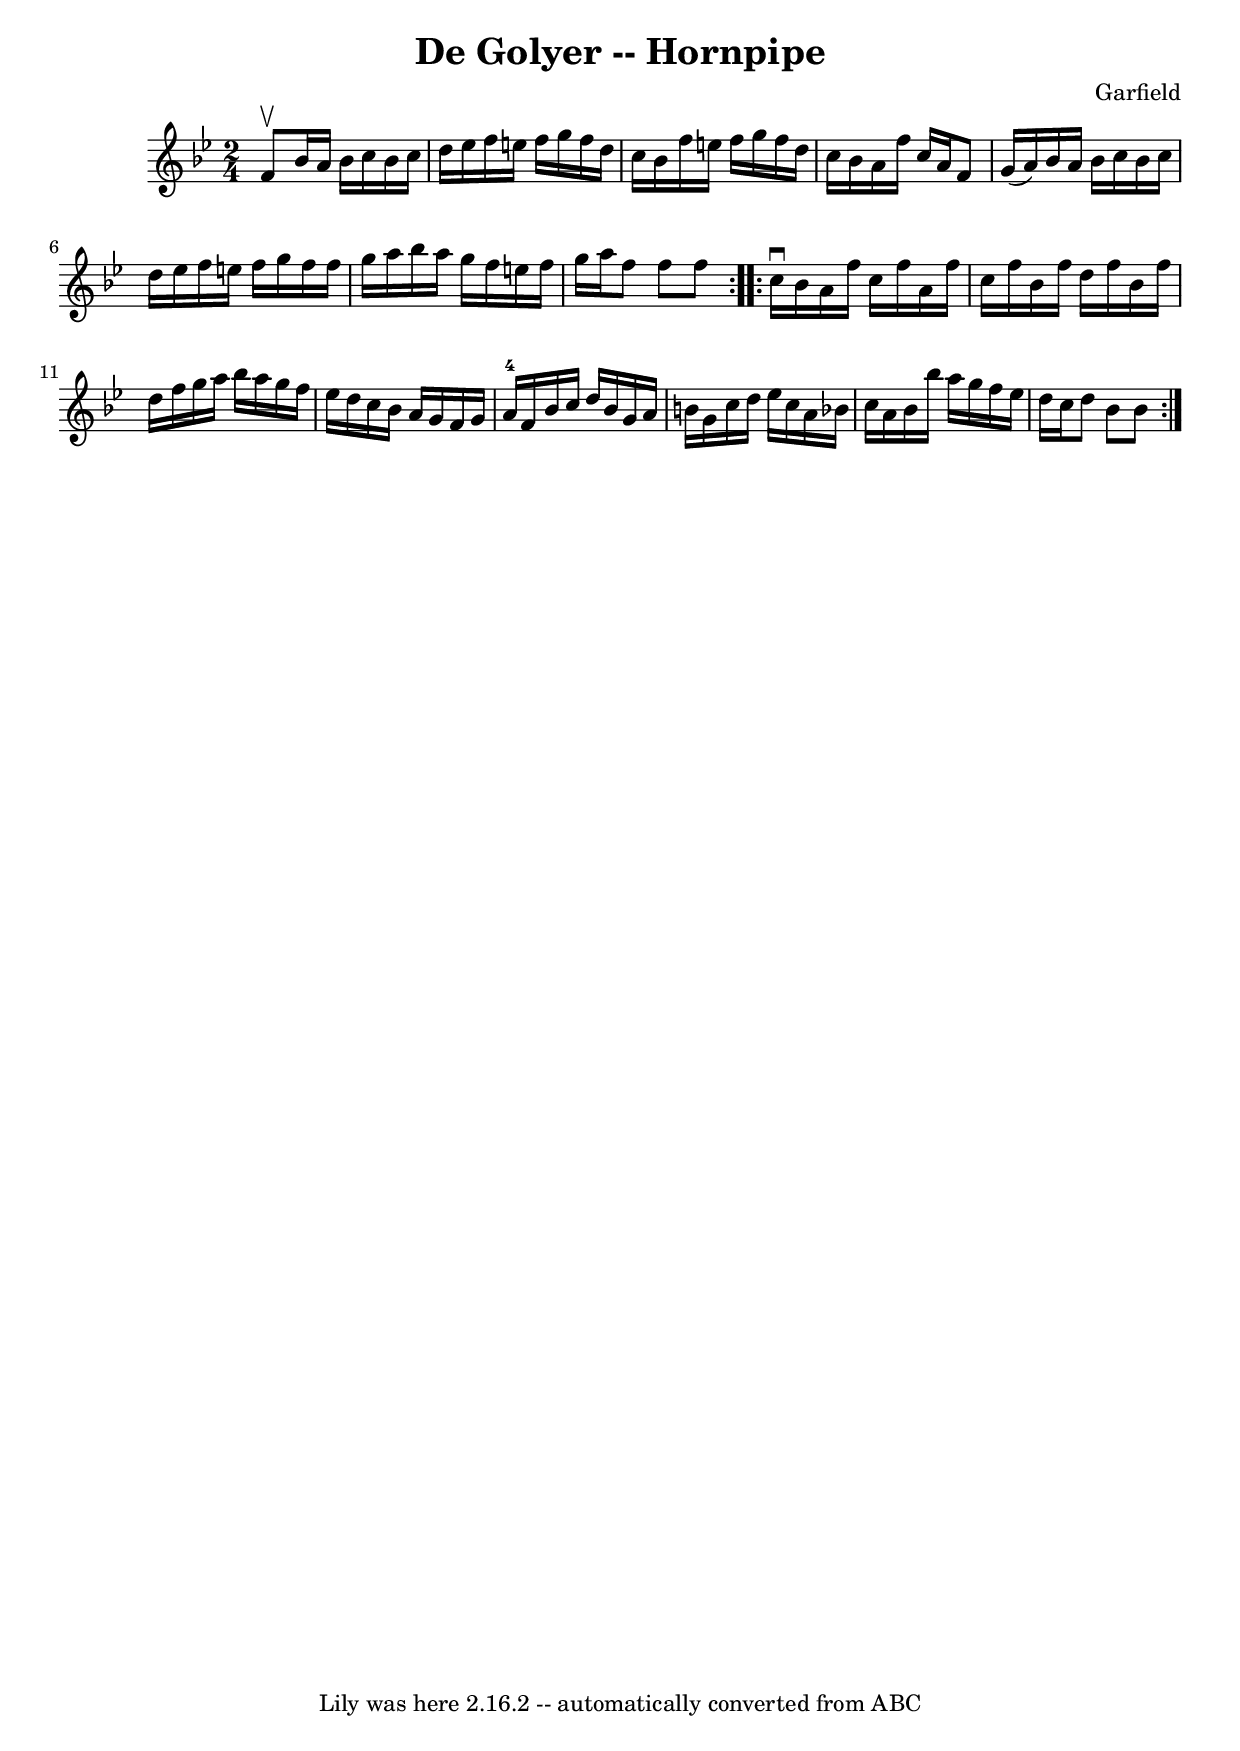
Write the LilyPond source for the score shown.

\version "2.7.40"
\include "Mammoth.ily"
\header {
	%% book = "Cole's 1000 Fiddle Tunes"
	composer = "Garfield"
	crossRefNumber = "1"
	footnotes = ""
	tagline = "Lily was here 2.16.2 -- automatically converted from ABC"
	title = "De Golyer -- Hornpipe"
}
voicedefault =  {


\repeat volta 2 {
\time 2/4 \key bes \major f'8^\upbow |
 bes'16 a'16 bes'16    
c''16 bes'16 c''16 d''16 ees''16  |
 f''16 e''16    
f''16 g''16 f''16 d''16 c''16 bes'16  |
 f''16 e''16  
 f''16 g''16 f''16 d''16 c''16 bes'16  |
 a'16 f''16 
 c''16 a'16 f'8 g'16 (a'16) |
 bes'16 a'16    
bes'16 c''16 bes'16 c''16 d''16 ees''16  |
 f''16    
e''16 f''16 g''16 f''16 f''16 g''16 a''16  |
 bes''16 
 a''16 g''16 f''16 e''16 f''16 g''16 a''16  |
 f''8 
 f''8 f''8  }     \repeat volta 2 { c''16^\downbow bes'16  |
   
a'16 f''16 c''16 f''16 a'16 f''16 c''16 f''16  |
   
bes'16 f''16 d''16 f''16 bes'16 f''16 d''16 f''16  
|
 g''16 a''16 bes''16 a''16 g''16 f''16 ees''16    
d''16  |
 c''16 bes'16 a'16 g'16 f'16 g'16 a'16-4  
 f'16  |
 bes'16 c''16 d''16 bes'16 g'16 a'16 b'16  
 g'16  |
 c''16 d''16 ees''16 c''16 a'16 bes'16    
c''16 a'16  |
 bes'16 bes''16 a''16 g''16 f''16    
ees''16 d''16 c''16  |
 d''8 bes'8 bes'8  }   
}

\score{
    <<

	\context Staff="default"
	{
	    \voicedefault 
	}

    >>
	\layout {
	}
	\midi {}
}
